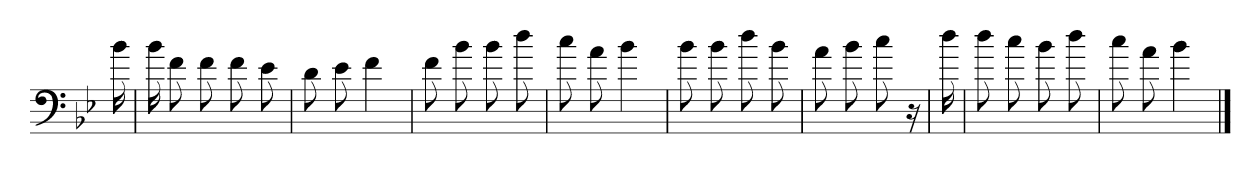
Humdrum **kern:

**kern
*part1
*staff1
*clefF4
*k[b-e-]
*B-:
=
16b-
=1
16b-
8f
8f
8f
8e-
=2
8d
8e-
4f
=3
8f
8b-
8b-
8dd
=4
8cc
8a
4b-
=5
8b-
8b-
8dd
8b-
=6
8a
8b-
8cc
16r
=7
16dd
=8
8dd
8cc
8b-
8dd
=9
8cc
8a
4b-
==
*-
